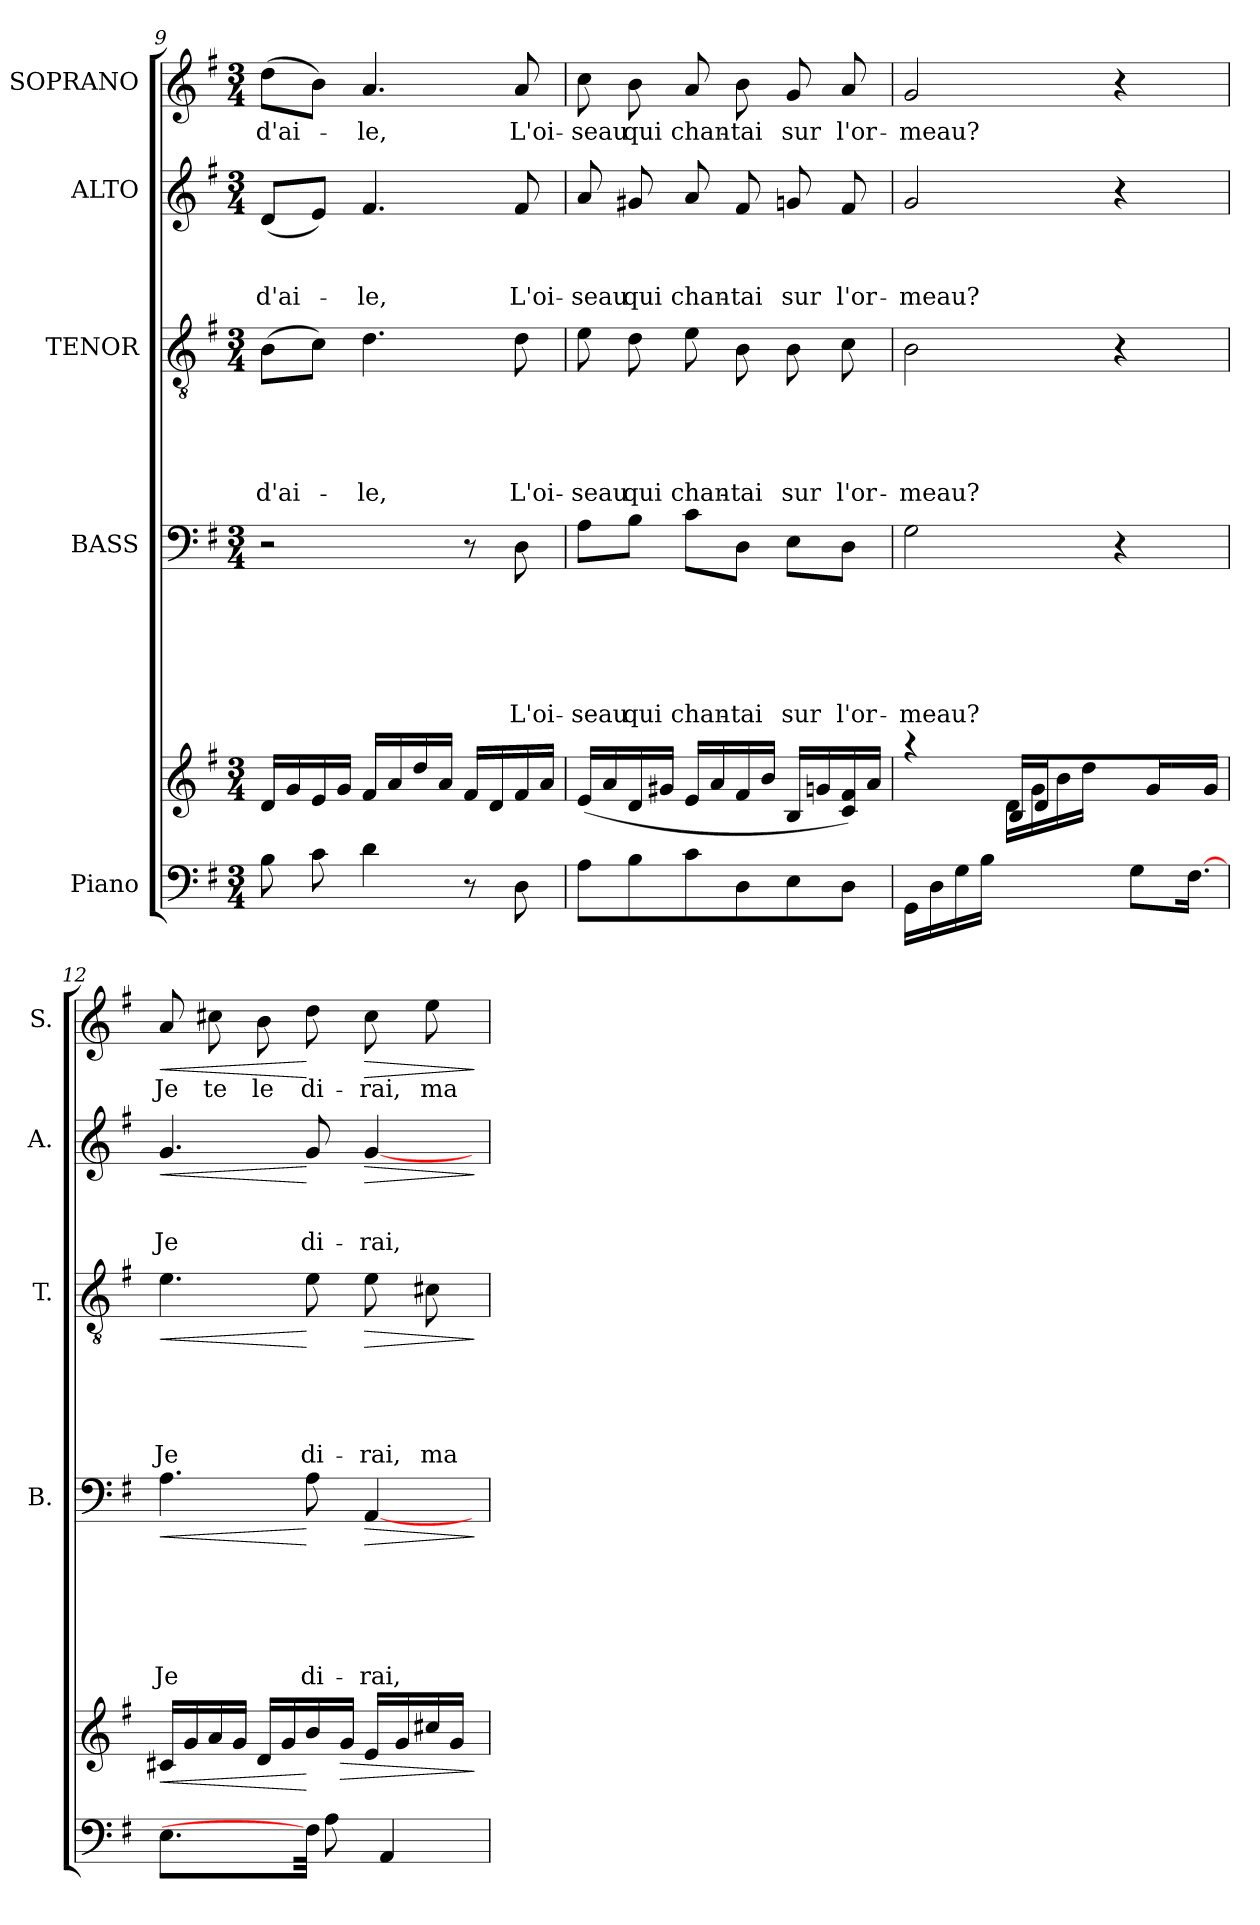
**kern	**kern	**dynam	**kern	**text	**text	**text	**text	**text	**text	**dynam	**kern	**text	**text	**text	**text	**text	**dynam	**kern	**text	**text	**text	**dynam	**kern	**text	**dynam
*part5	*part5	*part5	*part4	*part4	*part4	*part4	*part4	*part4	*part4	*part4	*part3	*part3	*part3	*part3	*part3	*part3	*part3	*part2	*part2	*part2	*part2	*part2	*part1	*part1	*part1
*staff6	*staff5	*staff5/6	*staff4	*staff4	*staff4	*staff4	*staff4	*staff4	*staff4	*staff4	*staff3	*staff3	*staff3	*staff3	*staff3	*staff3	*staff3	*staff2	*staff2	*staff2	*staff2	*staff2	*staff1	*staff1	*staff1
*I"Piano	*	*	*I"BASS	*	*	*	*	*	*	*	*I"TENOR	*	*	*	*	*	*	*I"ALTO	*	*	*	*	*I"SOPRANO	*	*
*	*	*	*I'B.	*	*	*	*	*	*	*	*I'T.	*	*	*	*	*	*	*I'A.	*	*	*	*	*I'S.	*	*
*clefF4	*clefG2	*	*clefF4	*	*	*	*	*	*	*	*clefGv2	*	*	*	*	*	*	*clefG2	*	*	*	*	*clefG2	*	*
*k[f#]	*k[f#]	*	*k[f#]	*	*	*	*	*	*	*	*k[f#]	*	*	*	*	*	*	*k[f#]	*	*	*	*	*k[f#]	*	*
*G:	*G:	*	*G:	*	*	*	*	*	*	*	*G:	*	*	*	*	*	*	*G:	*	*	*	*	*G:	*	*
*M3/4	*M3/4	*	*M3/4	*	*	*	*	*	*	*	*M3/4	*	*	*	*	*	*	*M3/4	*	*	*	*	*M3/4	*	*
=9	=9	=9	=9	=9	=9	=9	=9	=9	=9	=9	=9	=9	=9	=9	=9	=9	=9	=9	=9	=9	=9	=9	=9	=9	=9
*^	*	*	*	*	*	*	*	*	*	*	*	*	*	*	*	*	*	*	*	*	*	*	*	*	*
*	*^	*	*	*	*	*	*	*	*	*	*	*	*	*	*	*	*	*	*	*	*	*	*	*	*	*
!	!	!	!	!	!	!	!	!	!	!	!	!	!	!	!	!	!	!LO:LY:b	!	!	!	!	!LO:LY:b	!	!	!LO:LY:b	!
8B\	8ryy	2ryy	16d/LL	.	2r	.	.	.	.	.	.	.	(>8B\L	.	.	.	.	d'ai-	.	(<8d/L	.	.	d'ai-	.	(>8dd\L	d'ai-	.
.	.	.	16g/	.	.	.	.	.	.	.	.	.	.	.	.	.	.	.	.	.	.	.	.	.	.	.	.
8ryy	8c\	.	16e/	.	.	.	.	.	.	.	.	.	8c\J)	.	.	.	.	.	.	8e/J)	.	.	.	.	8b\J)	.	.
.	.	.	16g/JJ	.	.	.	.	.	.	.	.	.	.	.	.	.	.	.	.	.	.	.	.	.	.	.	.
!	!	!	!	!	!	!	!	!	!	!	!	!	!	!	!	!	!	!LO:LY:b	!	!	!	!	!LO:LY:b	!	!	!LO:LY:b	!
2ryy	4d\	.	16f#/LL	.	.	.	.	.	.	.	.	.	4.d\	.	.	.	.	-le,	.	4.f#/	.	.	-le,	.	4.a/	-le,	.
.	.	.	16a/	.	.	.	.	.	.	.	.	.	.	.	.	.	.	.	.	.	.	.	.	.	.	.	.
.	.	.	16dd/	.	.	.	.	.	.	.	.	.	.	.	.	.	.	.	.	.	.	.	.	.	.	.	.
.	.	.	16a/JJ	.	.	.	.	.	.	.	.	.	.	.	.	.	.	.	.	.	.	.	.	.	.	.	.
.	8ryy	8r	16f#/LL	.	8r	.	.	.	.	.	.	.	.	.	.	.	.	.	.	.	.	.	.	.	.	.	.
.	.	.	16d/	.	.	.	.	.	.	.	.	.	.	.	.	.	.	.	.	.	.	.	.	.	.	.	.
!	!	!	!	!	!	!	!	!	!	!	!LO:LY:b	!	!	!	!	!	!	!LO:LY:b	!	!	!	!	!LO:LY:b	!	!	!LO:LY:b	!
.	8ryy	8D\	16f#/	.	8D\	.	.	.	.	.	L'oi-	.	8d\	.	.	.	.	L'oi-	.	8f#/	.	.	L'oi-	.	8a/	L'oi-	.
.	.	.	16a/JJ	.	.	.	.	.	.	.	.	.	.	.	.	.	.	.	.	.	.	.	.	.	.	.	.
*v	*v	*v	*	*	*	*	*	*	*	*	*	*	*	*	*	*	*	*	*	*	*	*	*	*	*	*	*
!!LO:PB:g=z
=10	=10	=10	=10	=10	=10	=10	=10	=10	=10	=10	=10	=10	=10	=10	=10	=10	=10	=10	=10	=10	=10	=10	=10	=10	=10
!	!	!	!	!	!	!	!	!	!LO:LY:b	!	!	!	!	!	!	!LO:LY:b	!	!	!	!	!LO:LY:b	!	!	!LO:LY:b	!
8A\L	(<16e/LL	.	8A\L	.	.	.	.	.	-seau	.	8e\	.	.	.	.	-seau	.	8a/	.	.	-seau	.	8cc\	-seau	.
.	16a/	.	.	.	.	.	.	.	.	.	.	.	.	.	.	.	.	.	.	.	.	.	.	.	.
!	!	!	!	!	!	!	!	!	!LO:LY:b	!	!	!	!	!	!	!LO:LY:b	!	!	!	!	!LO:LY:b	!	!	!LO:LY:b	!
8B\	16d/	.	8B\J	.	.	.	.	.	qui	.	8d\	.	.	.	.	qui	.	8g#X/	.	.	qui	.	8b\	qui	.
.	16g#X/JJ	.	.	.	.	.	.	.	.	.	.	.	.	.	.	.	.	.	.	.	.	.	.	.	.
!	!	!	!	!	!	!	!	!	!LO:LY:b	!	!	!	!	!	!	!LO:LY:b	!	!	!	!	!LO:LY:b	!	!	!LO:LY:b	!
8c\	16e/LL	.	8c\L	.	.	.	.	.	chan-	.	8e\	.	.	.	.	chan-	.	8a/	.	.	chan-	.	8a/	chan-	.
.	16a/	.	.	.	.	.	.	.	.	.	.	.	.	.	.	.	.	.	.	.	.	.	.	.	.
!	!	!	!	!	!	!	!	!	!LO:LY:b	!	!	!	!	!	!	!LO:LY:b	!	!	!	!	!LO:LY:b	!	!	!LO:LY:b	!
8D\	16f#/	.	8D\J	.	.	.	.	.	-tai	.	8B\	.	.	.	.	-tai	.	8f#/	.	.	-tai	.	8b\	-tai	.
.	16b/JJ	.	.	.	.	.	.	.	.	.	.	.	.	.	.	.	.	.	.	.	.	.	.	.	.
!	!	!	!	!	!	!	!	!	!LO:LY:b	!	!	!	!	!	!	!LO:LY:b	!	!	!	!	!LO:LY:b	!	!	!LO:LY:b	!
8E\	16B/LL	.	8E\L	.	.	.	.	.	sur	.	8B\	.	.	.	.	sur	.	8gn/	.	.	sur	.	8g/	sur	.
.	16gn/	.	.	.	.	.	.	.	.	.	.	.	.	.	.	.	.	.	.	.	.	.	.	.	.
!	!	!	!	!	!	!	!	!	!LO:LY:b	!	!	!	!	!	!	!LO:LY:b	!	!	!	!	!LO:LY:b	!	!	!LO:LY:b	!
8D\J	16c/ 16f#/)	.	8D\J	.	.	.	.	.	l'or-	.	8c\	.	.	.	.	l'or-	.	8f#/	.	.	l'or-	.	8a/	l'or-	.
.	16a/JJ	.	.	.	.	.	.	.	.	.	.	.	.	.	.	.	.	.	.	.	.	.	.	.	.
=11	=11	=11	=11	=11	=11	=11	=11	=11	=11	=11	=11	=11	=11	=11	=11	=11	=11	=11	=11	=11	=11	=11	=11	=11	=11
*	*^	*	*	*	*	*	*	*	*	*	*	*	*	*	*	*	*	*	*	*	*	*	*	*	*
!	!	!	!	!	!	!	!	!	!	!LO:LY:b	!	!	!	!	!	!	!LO:LY:b	!	!	!	!	!LO:LY:b	!	!	!LO:LY:b	!
16GG\LL	4raa	4ryy	.	2G\	.	.	.	.	.	-meau?	.	2B\	.	.	.	.	-meau?	.	2g/	.	.	-meau?	.	2g/	-meau?	.
16D\	.	.	.	.	.	.	.	.	.	.	.	.	.	.	.	.	.	.	.	.	.	.	.	.	.	.
16G\	.	.	.	.	.	.	.	.	.	.	.	.	.	.	.	.	.	.	.	.	.	.	.	.	.	.
16B\JJ	.	.	.	.	.	.	.	.	.	.	.	.	.	.	.	.	.	.	.	.	.	.	.	.	.	.
8..ryy	16d\LL	16B/LL	.	.	.	.	.	.	.	.	.	.	.	.	.	.	.	.	.	.	.	.	.	.	.	.
.	16g\	16d/	.	.	.	.	.	.	.	.	.	.	.	.	.	.	.	.	.	.	.	.	.	.	.	.
.	16b\	8.ryy	.	.	.	.	.	.	.	.	.	.	.	.	.	.	.	.	.	.	.	.	.	.	.	.
.	(16dd\JJ	.	.	.	.	.	.	.	.	.	.	.	.	.	.	.	.	.	.	.	.	.	.	.	.	.
16ryy	.	.	.	.	.	.	.	.	.	.	.	.	.	.	.	.	.	.	.	.	.	.	.	.	.	.
.	4ryy	.	.	4r	.	.	.	.	.	.	.	4r	.	.	.	.	.	.	4r	.	.	.	.	4r	.	.
8G\L	.	.	.	.	.	.	.	.	.	.	.	.	.	.	.	.	.	.	.	.	.	.	.	.	.	.
.	.	16g/	.	.	.	.	.	.	.	.	.	.	.	.	.	.	.	.	.	.	.	.	.	.	.	.
.	.	16ryy	.	.	.	.	.	.	.	.	.	.	.	.	.	.	.	.	.	.	.	.	.	.	.	.
[16.F#\J	.	.	.	.	.	.	.	.	.	.	.	.	.	.	.	.	.	.	.	.	.	.	.	.	.	.
.	.	16g/JJ	.	.	.	.	.	.	.	.	.	.	.	.	.	.	.	.	.	.	.	.	.	.	.	.
=12	=12	=12	=12	=12	=12	=12	=12	=12	=12	=12	=12	=12	=12	=12	=12	=12	=12	=12	=12	=12	=12	=12	=12	=12	=12	=12
!	!	!	!LO:HP:b	!	!	!	!	!	!	!LO:LY:b	!LO:HP:b	!	!	!	!	!	!LO:LY:b	!LO:HP:b	!	!	!	!LO:LY:b	!LO:HP:b	!	!LO:LY:b	!LO:HP:b
*	*v	*v	*	*	*	*	*	*	*	*	*	*	*	*	*	*	*	*	*	*	*	*	*	*	*	*
4.E\	16c#X/LL	<	4.A\	.	.	.	.	.	Je	<	4.e\	.	.	.	.	Je	<	4.g/	.	.	Je	<	8a/	Je	<
.	16g/	.	.	.	.	.	.	.	.	.	.	.	.	.	.	.	.	.	.	.	.	.	.	.	.
!	!	!	!	!	!	!	!	!	!	!	!	!	!	!	!	!	!	!	!	!	!	!	!	!LO:LY:b	!
.	16a/	.	.	.	.	.	.	.	.	.	.	.	.	.	.	.	.	.	.	.	.	.	8cc#X\	te	.
.	16g/JJ	.	.	.	.	.	.	.	.	.	.	.	.	.	.	.	.	.	.	.	.	.	.	.	.
!	!	!	!	!	!	!	!	!	!	!	!	!	!	!	!	!	!	!	!	!	!	!	!	!LO:LY:b	!
.	16d/LL	.	.	.	.	.	.	.	.	.	.	.	.	.	.	.	.	.	.	.	.	.	8b\	le	.
.	16g/	.	.	.	.	.	.	.	.	.	.	.	.	.	.	.	.	.	.	.	.	.	.	.	.
!	!	!	!	!	!	!	!	!	!LO:LY:b	!	!	!	!	!	!	!LO:LY:b	!	!	!	!	!LO:LY:b	!	!	!LO:LY:b	!
32F#\J]	16b/	[	8A\	.	.	.	.	.	di-	[	8e\	.	.	.	.	di-	[	8g/	.	.	di-	[	8dd\	di-	[
8A\	.	.	.	.	.	.	.	.	.	.	.	.	.	.	.	.	.	.	.	.	.	.	.	.	.
!	!	!LO:HP:b	!	!	!	!	!	!	!	!	!	!	!	!	!	!	!	!	!	!	!	!	!	!	!
.	16g/JJ	>	.	.	.	.	.	.	.	.	.	.	.	.	.	.	.	.	.	.	.	.	.	.	.
!	!	!	!	!	!	!	!	!	!LO:LY:b	!LO:HP:b	!	!	!	!	!	!LO:LY:b	!LO:HP:b	!	!	!	!LO:LY:b	!LO:HP:b	!	!LO:LY:b	!LO:HP:b
.	16e/LL	.	[<4AA/	.	.	.	.	.	-rai,	>	8e\	.	.	.	.	-rai,	>	[<4g/	.	.	-rai,	>	8cc#\	-rai,	>
4AA/	.	.	.	.	.	.	.	.	.	.	.	.	.	.	.	.	.	.	.	.	.	.	.	.	.
.	16g/	.	.	.	.	.	.	.	.	.	.	.	.	.	.	.	.	.	.	.	.	.	.	.	.
!	!	!	!	!	!	!	!	!	!	!	!	!	!	!	!	!LO:LY:b	!	!	!	!	!	!	!	!LO:LY:b	!
.	16cc#X/	.	.	.	.	.	.	.	.	.	8c#X\	.	.	.	.	ma	.	.	.	.	.	.	8ee\	ma	.
.	16g/JJ	.	.	.	.	.	.	.	.	.	.	.	.	.	.	.	.	.	.	.	.	.	.	.	.
.	32ryy	]	32ryy	.	.	.	.	.	.	]	32ryy	.	.	.	.	.	]	32ryy	.	.	.	]	32ryy	.	]
=	=	=	=	=	=	=	=	=	=	=	=	=	=	=	=	=	=	=	=	=	=	=	=	=	=
*-	*-	*-	*-	*-	*-	*-	*-	*-	*-	*-	*-	*-	*-	*-	*-	*-	*-	*-	*-	*-	*-	*-	*-	*-	*-
